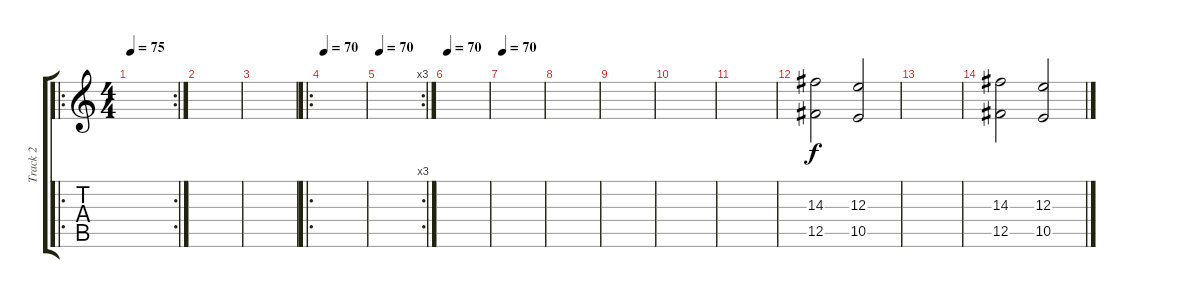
\track ("Track 2" "Track 2") {instrument distortionguitar}
\staff {score tabs}
\tuning (Db4 Ab3 E3 B2 Gb2 B1) {hide}
\ro
\rc 2
\ts (4 4)
\tempo 75
\clef g2
\ks c
|
|
|
\ro
\tempo 70
|
\rc 3
\tempo 70
|
\tempo 70
|
\tempo 70
|
|
|
|
|
(14.3 12.5).2{volume 9 instrument distortionguitar} (12.3 10.5).2 |
|
(14.3 12.5).2{volume 9 instrument distortionguitar} (12.3 10.5).2
